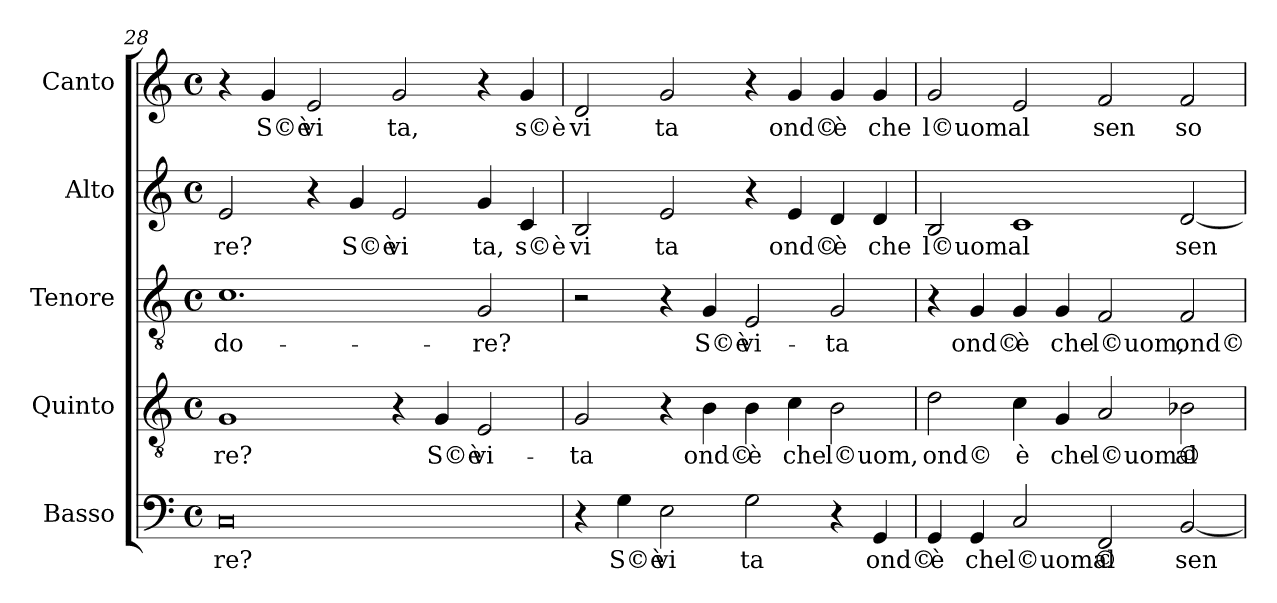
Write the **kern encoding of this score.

**kern	**text	**kern	**text	**kern	**text	**kern	**text	**kern	**text
*part5	*part5	*part4	*part4	*part3	*part3	*part2	*part2	*part1	*part1
*staff5	*staff5	*staff4	*staff4	*staff3	*staff3	*staff2	*staff2	*staff1	*staff1
*I"Basso	*	*I"Quinto	*	*I"Tenore	*	*I"Alto	*	*I"Canto	*
*clefF4	*	*clefGv2	*	*clefGv2	*	*clefG2	*	*clefG2	*
*M4/4	*	*M4/4	*	*M4/4	*	*M4/4	*	*M4/4	*
*met(c)	*	*met(c)	*	*met(c)	*	*met(c)	*	*met(c)	*
=28	=28	=28	=28	=28	=28	=28	=28	=28	=28
!	!LO:LY:b:cj	!	!LO:LY:b:cj	!	!LO:LY:b:cj	!	!LO:LY:b:cj	!	!
0C	re?	1G	-re?	1.c	-do-	2e/	re?	4r	.
!	!	!	!	!	!	!	!	!	!LO:LY:b:cj
.	.	.	.	.	.	.	.	4g/	S©è
!	!	!	!	!	!	!	!	!	!LO:LY:b:cj
.	.	.	.	.	.	4r	.	2e/	vi
!	!	!	!	!	!	!	!LO:LY:b:cj	!	!
.	.	.	.	.	.	4g/	S©è	.	.
!	!	!	!	!	!	!	!LO:LY:b:cj	!	!LO:LY:b:cj
.	.	4r	.	.	.	2e/	vi	2g/	ta,
!	!	!	!LO:LY:b:cj	!	!	!	!	!	!
.	.	4G/	S©è	.	.	.	.	.	.
!	!	!	!LO:LY:b:cj	!	!LO:LY:b:cj	!	!LO:LY:b:cj	!	!
.	.	2E/	vi-	2G/	-re?	4g/	ta,	4r	.
!	!	!	!	!	!	!	!LO:LY:b:cj	!	!LO:LY:b:cj
.	.	.	.	.	.	4c/	s©è	4g/	s©è
=29	=29	=29	=29	=29	=29	=29	=29	=29	=29
!	!	!	!LO:LY:b:cj	!	!	!	!LO:LY:b:cj	!	!LO:LY:b:cj
4r	.	2G/	-ta	2r	.	2B/	vi	2d/	vi
!	!LO:LY:b:cj	!	!	!	!	!	!	!	!
4G\	S©è	.	.	.	.	.	.	.	.
!	!LO:LY:b:cj	!	!	!	!	!	!LO:LY:b:cj	!	!LO:LY:b:cj
2E\	vi	4r	.	4r	.	2e/	ta	2g/	ta
!	!	!	!LO:LY:b:cj	!	!LO:LY:b:cj	!	!	!	!
.	.	4B\	ond©	4G/	S©è	.	.	.	.
!	!LO:LY:b:cj	!	!LO:LY:b:cj	!	!LO:LY:b:cj	!	!	!	!
2G\	ta	4B\	è	2E/	vi-	4r	.	4r	.
!	!	!	!LO:LY:b:cj	!	!	!	!LO:LY:b:cj	!	!LO:LY:b:cj
.	.	4c\	che	.	.	4e/	ond©	4g/	ond©
!	!	!	!LO:LY:b:cj	!	!LO:LY:b:cj	!	!LO:LY:b:cj	!	!LO:LY:b:cj
4r	.	2B\	l©uom,	2G/	-ta	4d/	è	4g/	è
!	!LO:LY:b:cj	!	!	!	!	!	!LO:LY:b:cj	!	!LO:LY:b:cj
4GG/	ond©	.	.	.	.	4d/	che	4g/	che
=30	=30	=30	=30	=30	=30	=30	=30	=30	=30
!	!LO:LY:b:cj	!	!LO:LY:b:cj	!	!	!	!LO:LY:b:cj	!	!LO:LY:b:cj
4GG/	è	2d\	ond©	4r	.	2B/	l©uom	2g/	l©uom
!	!LO:LY:b:cj	!	!	!	!LO:LY:b:cj	!	!	!	!
4GG/	che	.	.	4G/	ond©	.	.	.	.
!	!LO:LY:b:cj	!	!LO:LY:b:cj	!	!LO:LY:b:cj	!	!LO:LY:b:cj	!	!LO:LY:b:cj
2C/	l©uom©	4c\	è	4G/	è	1c	al	2e/	al
!	!	!	!LO:LY:b:cj	!	!LO:LY:b:cj	!	!	!	!
.	.	4G/	che	4G/	che	.	.	.	.
!	!LO:LY:b:cj	!	!LO:LY:b:cj	!	!LO:LY:b:cj	!	!	!	!LO:LY:b:cj
2FF/	al	2A/	l©uom©	2F/	l©uom,	.	.	2f/	sen
!	!LO:LY:b	!	!LO:LY:b:cj	!	!LO:LY:b:cj	!	!LO:LY:b	!	!LO:LY:b:cj
[>2BB/	sen	2B-X\	al	2F/	ond©	[>2d/	sen	2f/	so
=	=	=	=	=	=	=	=	=	=
*-	*-	*-	*-	*-	*-	*-	*-	*-	*-
